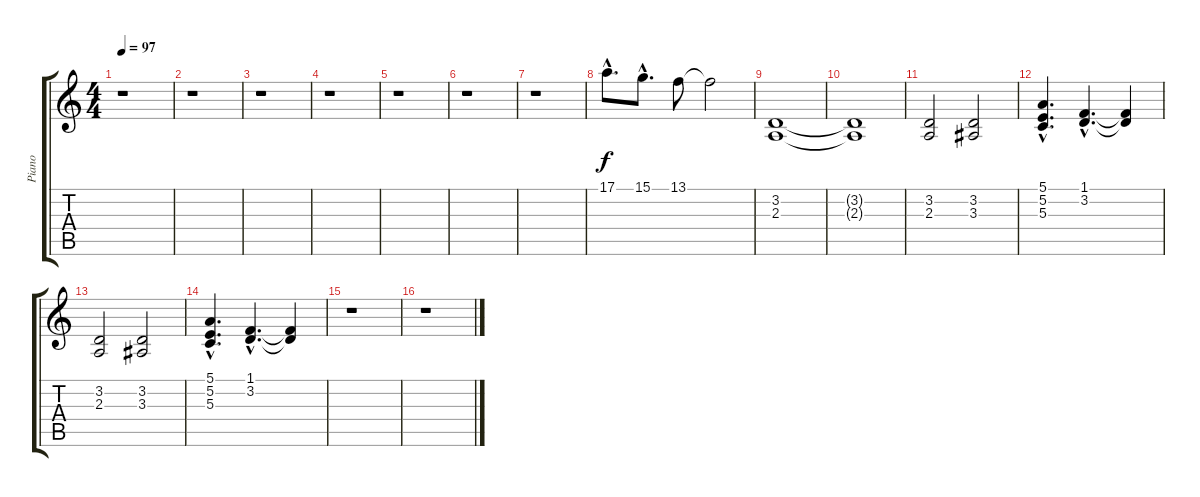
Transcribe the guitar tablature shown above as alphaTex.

\track ("Piano" "Piano") {instrument brightacousticpiano}
\staff {score tabs}
\tuning (E4 B3 G3 D3 A2 D2) {hide}
\ts (4 4)
\tempo 97
\clef g2
\ks c
r.1{dy f} |
r.1 |
r.1 |
r.1 |
r.1 |
r.1 |
r.1 |
17.1{hac}.8{d} 15.1{hac}.8{d} 13.1.8 13.1{t}.2 |
(3.2 2.3).1 |
(3.2{t} 2.3{t}).1 |
(3.2 2.3).2 (3.2 3.3).2 |
(5.1{hac} 5.2{hac} 5.3{hac}).4{d} (1.1{hac} 3.2{hac}).4{d} (1.1{t} 3.2{t}).4 |
(3.2 2.3).2 (3.2 3.3).2 |
(5.1{hac} 5.2{hac} 5.3{hac}).4{d} (1.1{hac} 3.2{hac}).4{d} (1.1{t} 3.2{t}).4 |
r.1 |
r.1
